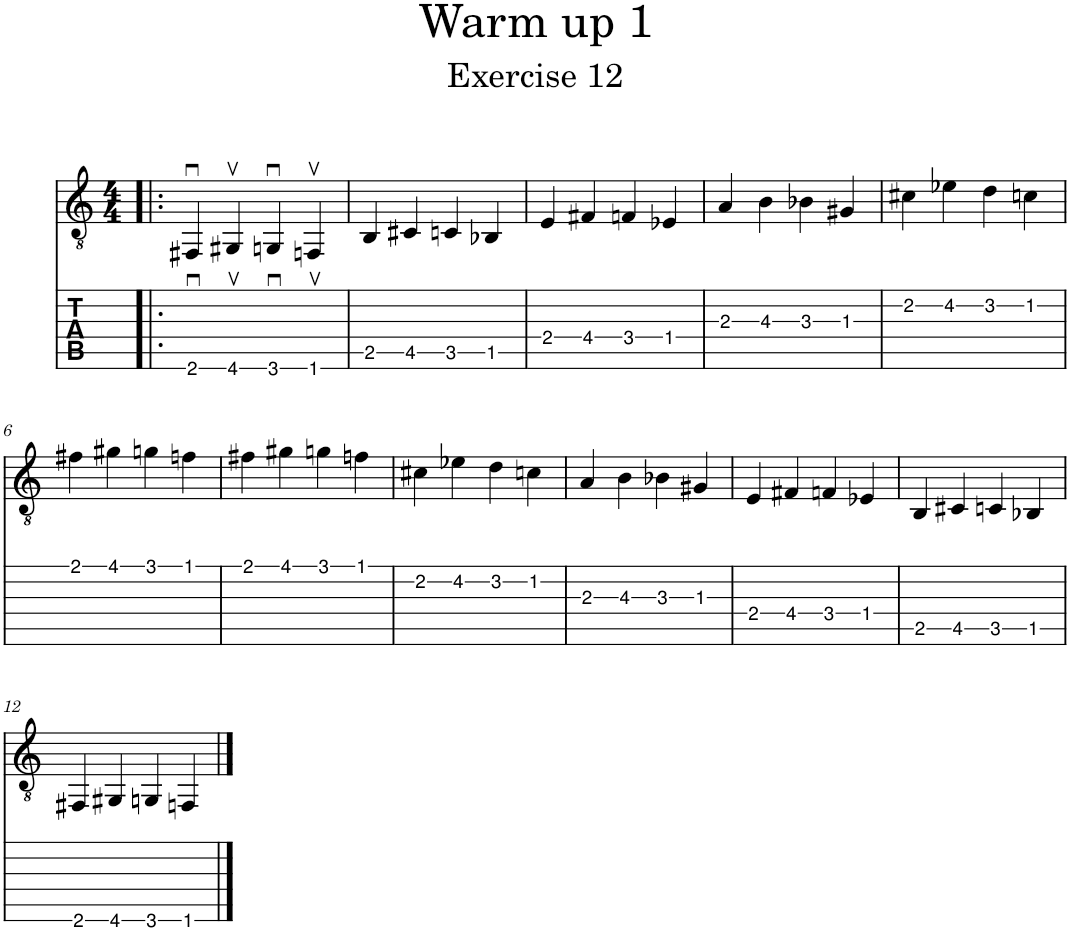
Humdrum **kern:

**kern	**kern
*part1	*part1
*staff2	*staff1
*I"Guitar	*
*I'Guit.	*
*stria6	*
*	*clefGv2
*k[]	*k[]
*M4/4	*M4/4
=1!|:	=1!|:
4FF#u	4FF#Xu/
4GG#v	4GG#Xv/
4GGu	4GGnu/
4FFv	4FFnv/
=2	=2
4BB	4BB/
4C#	4C#X/
4C	4Cn/
4BB-	4BB-X/
=3	=3
4E	4E/
4F#	4F#X/
4F	4Fn/
4E-	4E-X/
=4	=4
4A	4A/
4B	4B\
4B-	4B-X\
4G#	4G#X/
=5	=5
4c#	4c#X\
4e-	4e-X\
4d	4d\
4c	4cn\
!!LO:LB:g=z
=6	=6
4f#	4f#X\
4g#	4g#X\
4g	4gn\
4f	4fn\
=7	=7
4f#	4f#X\
4g#	4g#X\
4g	4gn\
4f	4fn\
=8	=8
4c#	4c#X\
4e-	4e-X\
4d	4d\
4c	4cn\
=9	=9
4A	4A/
4B	4B\
4B-	4B-X\
4G#	4G#X/
=10	=10
4E	4E/
4F#	4F#X/
4F	4Fn/
4E-	4E-X/
=11	=11
4BB	4BB/
4C#	4C#X/
4C	4Cn/
4BB-	4BB-X/
!!LO:LB:g=z
=12	=12
4FF#	4FF#X/
4GG#	4GG#X/
4GG	4GGn/
4FF	4FFn/
==	==
*-	*-
